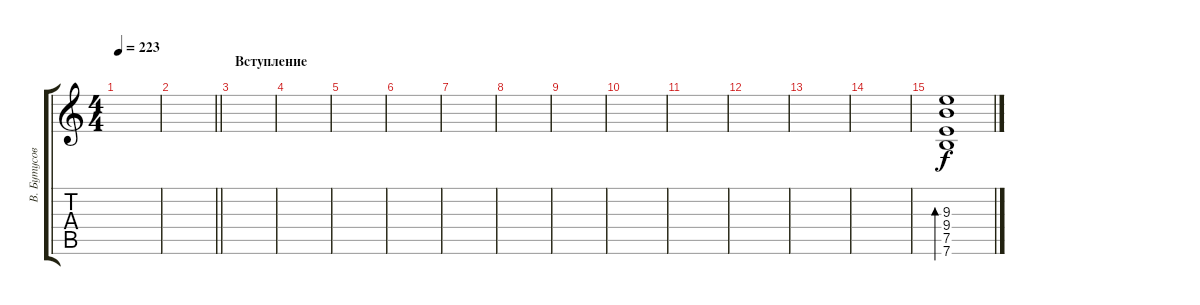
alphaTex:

\track ("В. Бутусов (ритм)" "В. Бутусов") {instrument electricguitarclean}
\staff {score tabs}
\tuning (E4 B3 G3 D3 A2 E2) {hide}
\ts (4 4)
\tempo 223
\clef g2
\ks c
|
\barLineRight lightlight
|
\section ("" "Вступление")
|
|
|
|
|
|
|
|
|
|
|
|
(9.3 9.4 7.5 7.6).1{bd 60}
